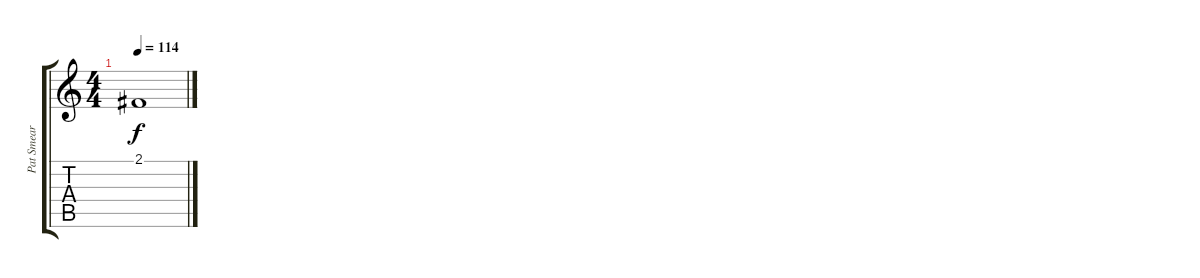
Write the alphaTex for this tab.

\track ("Pat Smear (Voix)" "Pat Smear ") {instrument clarinet}
\staff {score tabs}
\tuning (E4 B3 G3 D3 A2 E2) {hide}
\ts (4 4)
\tempo 114
\clef g2
\ks c
2.1{t}.1{dy f}
